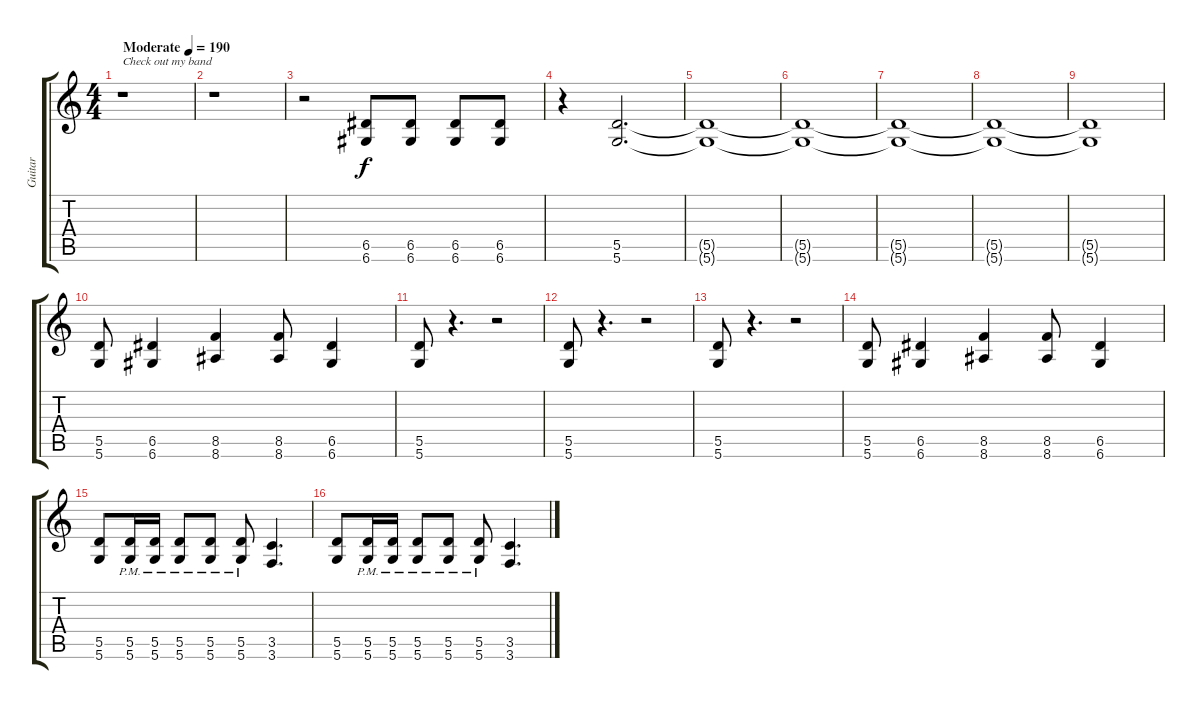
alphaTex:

\track ("Guitar" "Guitar") {instrument distortionguitar}
\staff {score tabs}
\tuning (E4 B3 G3 D3 A2 D2) {hide}
\ts (4 4)
\tempo (190 "Moderate")
\clef g2
\ks c
r.1{txt "Check out my band" dy f instrument distortionguitar} |
r.1 |
r.2 (6.5 6.6).8 (6.5 6.6).8 (6.5 6.6).8 (6.5 6.6).8 |
r.4 (5.5 5.6).2{d} |
(5.5{t} 5.6{t}).1 |
(5.5{t} 5.6{t}).1 |
(5.5{t} 5.6{t}).1 |
(5.5{t} 5.6{t}).1 |
(5.5{t} 5.6{t}).1 |
(5.5 5.6).8 (6.5 6.6).4 (8.5 8.6).4 (8.5 8.6).8 (6.5 6.6).4 |
(5.5 5.6).8 r.4{d} r.2 |
(5.5 5.6).8 r.4{d} r.2 |
(5.5 5.6).8 r.4{d} r.2 |
(5.5 5.6).8 (6.5 6.6).4 (8.5 8.6).4 (8.5 8.6).8 (6.5 6.6).4 |
(5.5 5.6).8 (5.5{pm} 5.6{pm}).16 (5.5{pm} 5.6{pm}).16 (5.5{pm} 5.6{pm}).8 (5.5{pm} 5.6{pm}).8 (5.5{pm} 5.6{pm}).8 (3.5 3.6).4{d} |
(5.5 5.6).8 (5.5{pm} 5.6{pm}).16 (5.5{pm} 5.6{pm}).16 (5.5{pm} 5.6{pm}).8 (5.5{pm} 5.6{pm}).8 (5.5{pm} 5.6{pm}).8 (3.5 3.6).4{d}
